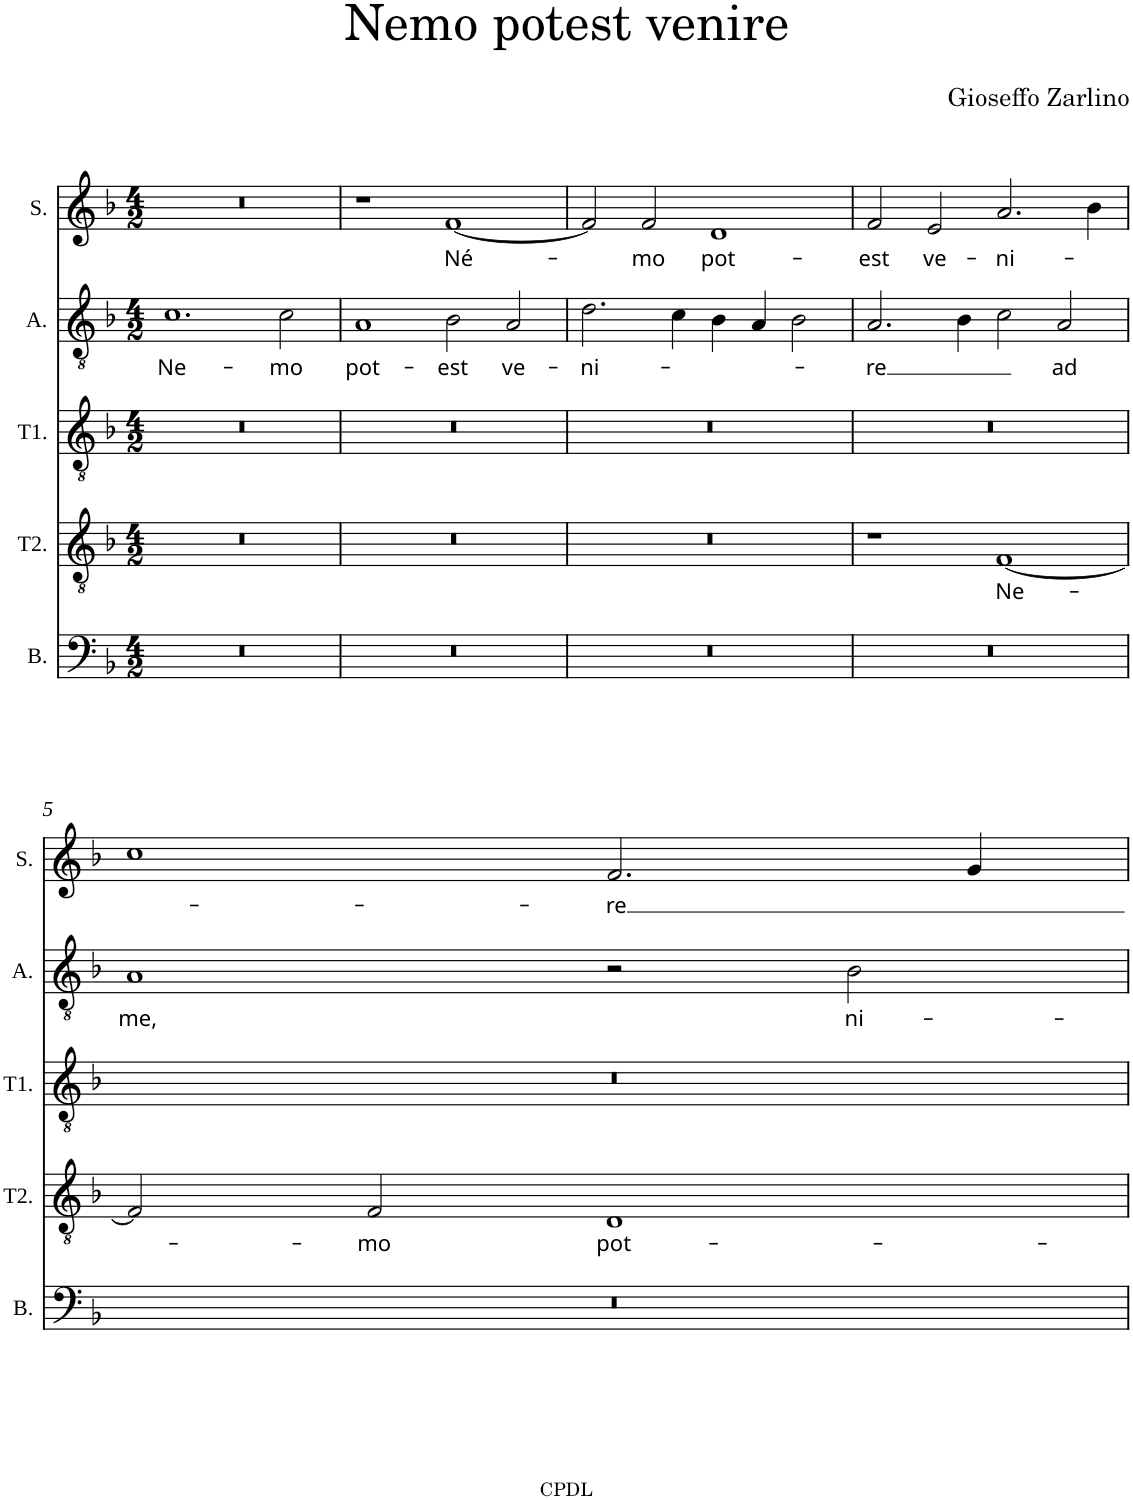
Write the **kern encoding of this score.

**kern	**kern	**text	**kern	**kern	**text	**kern	**text
*part5	*part4	*part4	*part3	*part2	*part2	*part1	*part1
*staff5	*staff4	*staff4	*staff3	*staff2	*staff2	*staff1	*staff1
*I"B.	*I"T2.	*	*I"T1.	*I"A.	*	*I"S.	*
*I'B.	*I'T2.	*	*I'T1.	*I'A.	*	*I'S.	*
*clefF4	*clefGv2	*	*clefGv2	*clefGv2	*	*clefG2	*
*k[b-]	*k[b-]	*	*k[b-]	*k[b-]	*	*k[b-]	*
*F:	*F:	*	*F:	*F:	*	*F:	*
*M4/2	*M4/2	*	*M4/2	*M4/2	*	*M4/2	*
=1	=1	=1	=1	=1	=1	=1	=1
!	!	!	!	!	!LO:LY:b	!	!
0r	0r	.	0r	1.c	Ne-	0r	.
!	!	!	!	!	!LO:LY:b	!	!
.	.	.	.	2c\	-mo	.	.
=2	=2	=2	=2	=2	=2	=2	=2
!	!	!	!	!	!LO:LY:b	!	!
0r	0r	.	0r	1A	pot-	1r	.
!	!	!	!	!	!LO:LY:b	!	!LO:LY:b
.	.	.	.	2B-\	-est	[1f	Né-
!	!	!	!	!	!LO:LY:b	!	!
.	.	.	.	2A/	ve-	.	.
=3	=3	=3	=3	=3	=3	=3	=3
!	!	!	!	!	!LO:LY:b	!	!
0r	0r	.	0r	2.d\	-ni-	2f/]	.
!	!	!	!	!	!	!	!LO:LY:b
.	.	.	.	.	.	2f/	-mo
.	.	.	.	4c\	.	.	.
!	!	!	!	!	!	!	!LO:LY:b
.	.	.	.	4B-\	.	1d	pot-
.	.	.	.	4A/	.	.	.
.	.	.	.	2B-\	.	.	.
=4	=4	=4	=4	=4	=4	=4	=4
!	!	!	!	!	!LO:LY:b	!	!LO:LY:b
0r	1r	.	0r	2.A/	-re	2f/	-est
!	!	!	!	!	!	!	!LO:LY:b
.	.	.	.	.	.	2e/	ve-
.	.	.	.	4B-\	.	.	.
!	!	!LO:LY:b	!	!	!	!	!LO:LY:b
.	[1F	Ne-	.	2c\	.	2.a/	-ni-
!	!	!	!	!	!LO:LY:b	!	!
.	.	.	.	2A/	ad	.	.
.	.	.	.	.	.	4b-\	.
!!LO:LB:g=z
=5	=5	=5	=5	=5	=5	=5	=5
!	!	!	!	!	!LO:LY:b	!	!
0r	2F/]	.	0r	1A	me,	1cc	.
!	!	!LO:LY:b	!	!	!	!	!
.	2F/	-mo	.	.	.	.	.
!	!	!LO:LY:b	!	!	!	!	!LO:LY:b
.	1D	pot-	.	2r	.	2.f/	-re
!	!	!	!	!	!LO:LY:b	!	!
.	.	.	.	2B-\	ni-	.	.
.	.	.	.	.	.	4g/	.
=	=	=	=	=	=	=	=
*-	*-	*-	*-	*-	*-	*-	*-
